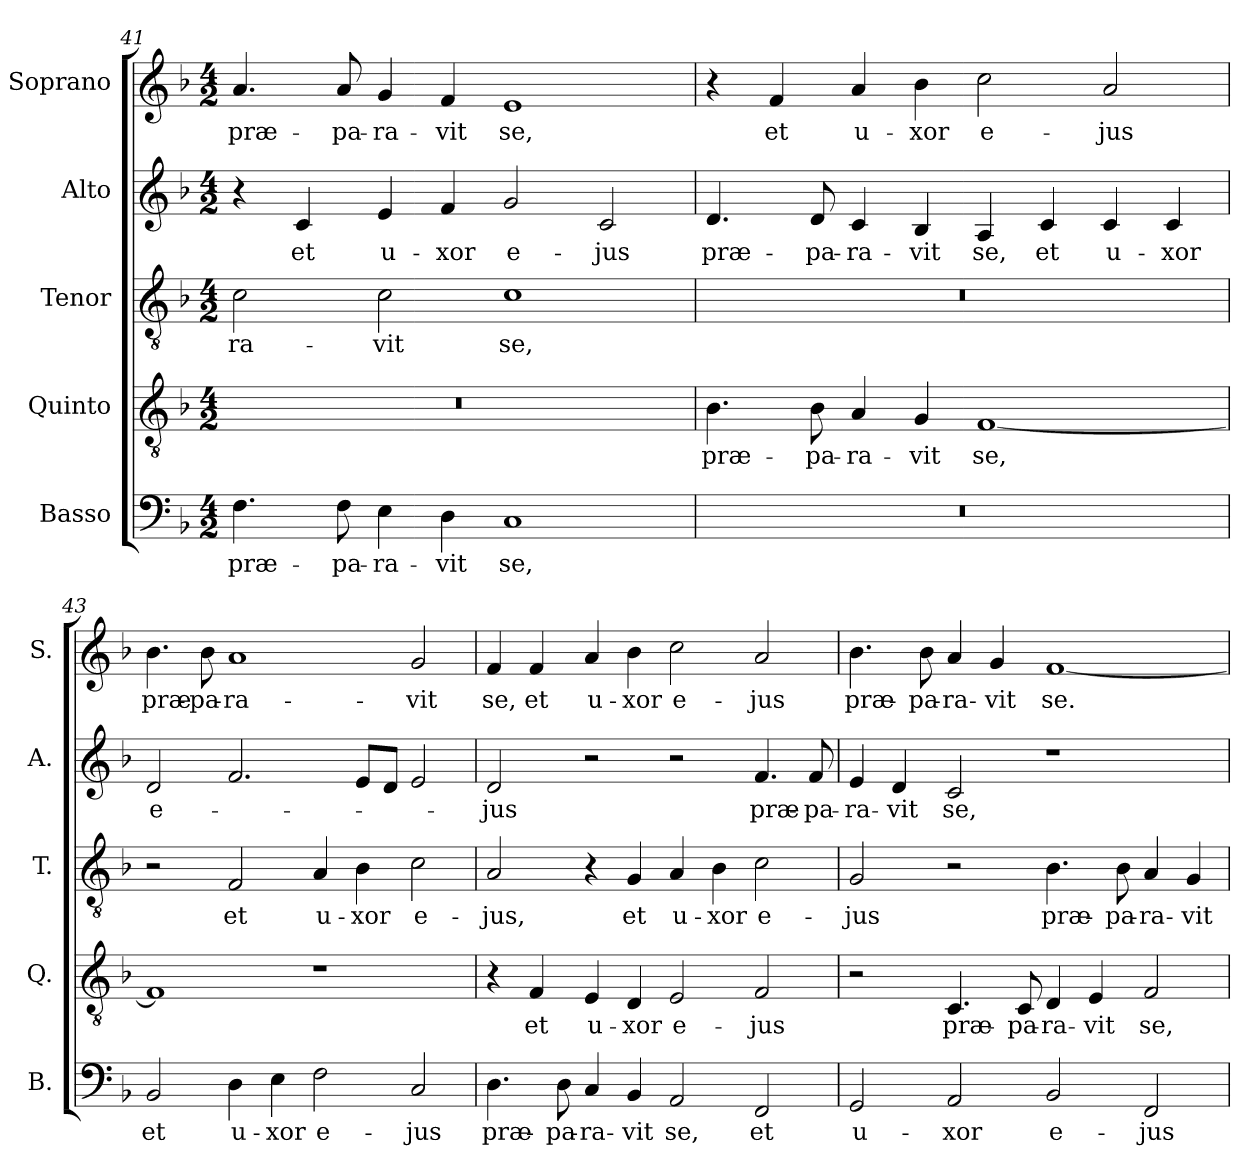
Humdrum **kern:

**kern	**text	**kern	**text	**kern	**text	**kern	**text	**kern	**text
*part5	*part5	*part4	*part4	*part3	*part3	*part2	*part2	*part1	*part1
*staff5	*staff5	*staff4	*staff4	*staff3	*staff3	*staff2	*staff2	*staff1	*staff1
*I"Basso	*	*I"Quinto	*	*I"Tenor	*	*I"Alto	*	*I"Soprano	*
*I'B.	*	*I'Q.	*	*I'T.	*	*I'A.	*	*I'S.	*
!!LO:LB:g=z
*clefF4	*	*clefGv2	*	*clefGv2	*	*clefG2	*	*clefG2	*
*	*	*ITrd7c12	*	*ITrd7c12	*	*	*	*	*
*k[b-]	*	*k[b-]	*	*k[b-]	*	*k[b-]	*	*k[b-]	*
*F:	*	*F:	*	*F:	*	*F:	*	*F:	*
*M4/2	*	*M4/2	*	*M4/2	*	*M4/2	*	*M4/2	*
=41	=41	=41	=41	=41	=41	=41	=41	=41	=41
!	!LO:LY:b:color=#000000	!LO:N:vis=1	!	!	!	!	!	!	!
!	!	!	!	!	!LO:LY:b:color=#000000	!	!	!	!
!	!	!	!	!	!	!	!	!	!LO:LY:b:color=#000000
4.Fi\	præ-	0r	.	2Ci\	-ra-	4r	.	4.ai/	præ-
!	!	!	!	!	!	!	!LO:LY:b:color=#000000	!	!
.	.	.	.	.	.	4ci/	et	.	.
!	!LO:LY:b:color=#000000	!	!	!	!	!	!	!	!
!	!	!	!	!	!	!	!	!	!LO:LY:b:color=#000000
8Fi\	-pa-	.	.	.	.	.	.	8ai/	-pa-
!	!LO:LY:b:color=#000000	!	!	!	!	!	!	!	!
!	!	!	!	!	!LO:LY:b:color=#000000	!	!	!	!
!	!	!	!	!	!	!	!LO:LY:b:color=#000000	!	!
!	!	!	!	!	!	!	!	!	!LO:LY:b:color=#000000
4Ei\	-ra-	.	.	2Ci\	-vit	4ei/	u-	4gi/	-ra-
!	!LO:LY:b:color=#000000	!	!	!	!	!	!	!	!
!	!	!	!	!	!	!	!LO:LY:b:color=#000000	!	!
!	!	!	!	!	!	!	!	!	!LO:LY:b:color=#000000
4Di\	-vit	.	.	.	.	4fi/	-xor	4fi/	-vit
!	!LO:LY:b:color=#000000	!	!	!	!	!	!	!	!
!	!	!	!	!	!LO:LY:b:color=#000000	!	!	!	!
!	!	!	!	!	!	!	!LO:LY:b:color=#000000	!	!
!	!	!	!	!	!	!	!	!	!LO:LY:b:color=#000000
1Ci	se,	.	.	1Ci	se,	2gi/	e-	1ei	se,
!	!	!	!	!	!	!	!LO:LY:b:color=#000000	!	!
.	.	.	.	.	.	2ci/	-jus	.	.
=42	=42	=42	=42	=42	=42	=42	=42	=42	=42
!LO:N:vis=1	!	!	!	!	!	!	!	!	!
!	!	!	!LO:LY:b:color=#000000	!LO:N:vis=1	!	!	!	!	!
!	!	!	!	!	!	!	!LO:LY:b:color=#000000	!	!
0r	.	4.BB-i\	præ-	0r	.	4.di/	præ-	4r	.
!	!	!	!	!	!	!	!	!	!LO:LY:b:color=#000000
.	.	.	.	.	.	.	.	4fi/	et
!	!	!	!LO:LY:b:color=#000000	!	!	!	!	!	!
!	!	!	!	!	!	!	!LO:LY:b:color=#000000	!	!
.	.	8BB-i\	-pa-	.	.	8di/	-pa-	.	.
!	!	!	!LO:LY:b:color=#000000	!	!	!	!	!	!
!	!	!	!	!	!	!	!LO:LY:b:color=#000000	!	!
!	!	!	!	!	!	!	!	!	!LO:LY:b:color=#000000
.	.	4AAi/	-ra-	.	.	4ci/	-ra-	4ai/	u-
!	!	!	!LO:LY:b:color=#000000	!	!	!	!	!	!
!	!	!	!	!	!	!	!LO:LY:b:color=#000000	!	!
!	!	!	!	!	!	!	!	!	!LO:LY:b:color=#000000
.	.	4GGi/	-vit	.	.	4B-i/	-vit	4b-i\	-xor
!	!	!	!LO:LY:b:color=#000000	!	!	!	!	!	!
!	!	!	!	!	!	!	!LO:LY:b:color=#000000	!	!
!	!	!	!	!	!	!	!	!	!LO:LY:b:color=#000000
.	.	[1FFi	se,	.	.	4Ai/	se,	2cci\	e-
!	!	!	!	!	!	!	!LO:LY:b:color=#000000	!	!
.	.	.	.	.	.	4ci/	et	.	.
!	!	!	!	!	!	!	!LO:LY:b:color=#000000	!	!
!	!	!	!	!	!	!	!	!	!LO:LY:b:color=#000000
.	.	.	.	.	.	4ci/	u-	2ai/	-jus
!	!	!	!	!	!	!	!LO:LY:b:color=#000000	!	!
.	.	.	.	.	.	4ci/	-xor	.	.
=43	=43	=43	=43	=43	=43	=43	=43	=43	=43
!	!LO:LY:b:color=#000000	!	!	!	!	!	!	!	!
!	!	!	!	!	!	!	!LO:LY:b:color=#000000	!	!
!	!	!	!	!	!	!	!	!	!LO:LY:b:color=#000000
2BB-i/	et	1FFi]	.	2r	.	2di/	e-	4.b-i\	præ-
!	!	!	!	!	!	!	!	!	!LO:LY:b:color=#000000
.	.	.	.	.	.	.	.	8b-i\	-pa-
!	!LO:LY:b:color=#000000	!	!	!	!	!	!	!	!
!	!	!	!	!	!LO:LY:b:color=#000000	!	!	!	!
!	!	!	!	!	!	!	!	!	!LO:LY:b:color=#000000
4Di\	u-	.	.	2FFi/	et	2.fi/	.	1ai	-ra-
!	!LO:LY:b:color=#000000	!	!	!	!	!	!	!	!
4Ei\	-xor	.	.	.	.	.	.	.	.
!	!LO:LY:b:color=#000000	!	!	!	!	!	!	!	!
!	!	!	!	!	!LO:LY:b:color=#000000	!	!	!	!
2Fi\	e-	1r	.	4AAi/	u-	.	.	.	.
!	!	!	!	!	!LO:LY:b:color=#000000	!	!	!	!
.	.	.	.	4BB-i\	-xor	8ei/L	.	.	.
.	.	.	.	.	.	8di/J	.	.	.
!	!LO:LY:b:color=#000000	!	!	!	!	!	!	!	!
!	!	!	!	!	!LO:LY:b:color=#000000	!	!	!	!
!	!	!	!	!	!	!	!	!	!LO:LY:b:color=#000000
2Ci/	-jus	.	.	2Ci\	e-	2ei/	.	2gi/	-vit
=44	=44	=44	=44	=44	=44	=44	=44	=44	=44
!	!LO:LY:b:color=#000000	!	!	!	!	!	!	!	!
!	!	!	!	!	!LO:LY:b:color=#000000	!	!	!	!
!	!	!	!	!	!	!	!LO:LY:b:color=#000000	!	!
!	!	!	!	!	!	!	!	!	!LO:LY:b:color=#000000
4.Di\	præ-	4r	.	2AAi/	-jus,	2di/	-jus	4fi/	se,
!	!	!	!LO:LY:b:color=#000000	!	!	!	!	!	!
!	!	!	!	!	!	!	!	!	!LO:LY:b:color=#000000
.	.	4FFi/	et	.	.	.	.	4fi/	et
!	!LO:LY:b:color=#000000	!	!	!	!	!	!	!	!
8Di\	-pa-	.	.	.	.	.	.	.	.
!	!LO:LY:b:color=#000000	!	!	!	!	!	!	!	!
!	!	!	!LO:LY:b:color=#000000	!	!	!	!	!	!
!	!	!	!	!	!	!	!	!	!LO:LY:b:color=#000000
4Ci/	-ra-	4EEi/	u-	4r	.	2r	.	4ai/	u-
!	!LO:LY:b:color=#000000	!	!	!	!	!	!	!	!
!	!	!	!LO:LY:b:color=#000000	!	!	!	!	!	!
!	!	!	!	!	!LO:LY:b:color=#000000	!	!	!	!
!	!	!	!	!	!	!	!	!	!LO:LY:b:color=#000000
4BB-i/	-vit	4DDi/	-xor	4GGi/	et	.	.	4b-i\	-xor
!	!LO:LY:b:color=#000000	!	!	!	!	!	!	!	!
!	!	!	!LO:LY:b:color=#000000	!	!	!	!	!	!
!	!	!	!	!	!LO:LY:b:color=#000000	!	!	!	!
!	!	!	!	!	!	!	!	!	!LO:LY:b:color=#000000
2AAi/	se,	2EEi/	e-	4AAi/	u-	2r	.	2cci\	e-
!	!	!	!	!	!LO:LY:b:color=#000000	!	!	!	!
.	.	.	.	4BB-i\	-xor	.	.	.	.
!	!LO:LY:b:color=#000000	!	!	!	!	!	!	!	!
!	!	!	!LO:LY:b:color=#000000	!	!	!	!	!	!
!	!	!	!	!	!LO:LY:b:color=#000000	!	!	!	!
!	!	!	!	!	!	!	!LO:LY:b:color=#000000	!	!
!	!	!	!	!	!	!	!	!	!LO:LY:b:color=#000000
2FFi/	et	2FFi/	-jus	2Ci\	e-	4.fi/	præ-	2ai/	-jus
!	!	!	!	!	!	!	!LO:LY:b:color=#000000	!	!
.	.	.	.	.	.	8fi/	-pa-	.	.
!!LO:LB:g=z
=45	=45	=45	=45	=45	=45	=45	=45	=45	=45
!	!LO:LY:b:color=#000000	!	!	!	!	!	!	!	!
!	!	!	!	!	!LO:LY:b:color=#000000	!	!	!	!
!	!	!	!	!	!	!	!LO:LY:b:color=#000000	!	!
!	!	!	!	!	!	!	!	!	!LO:LY:b:color=#000000
2GGi/	u-	2r	.	2GGi/	-jus	4ei/	-ra-	4.b-i\	præ-
!	!	!	!	!	!	!	!LO:LY:b:color=#000000	!	!
.	.	.	.	.	.	4di/	-vit	.	.
!	!	!	!	!	!	!	!	!	!LO:LY:b:color=#000000
.	.	.	.	.	.	.	.	8b-i\	-pa-
!	!LO:LY:b:color=#000000	!	!	!	!	!	!	!	!
!	!	!	!LO:LY:b:color=#000000	!	!	!	!	!	!
!	!	!	!	!	!	!	!LO:LY:b:color=#000000	!	!
!	!	!	!	!	!	!	!	!	!LO:LY:b:color=#000000
2AAi/	-xor	4.CCi/	præ-	2r	.	2ci/	se,	4ai/	-ra-
!	!	!	!	!	!	!	!	!	!LO:LY:b:color=#000000
.	.	.	.	.	.	.	.	4gi/	-vit
!	!	!	!LO:LY:b:color=#000000	!	!	!	!	!	!
.	.	8CCi/	-pa-	.	.	.	.	.	.
!	!LO:LY:b:color=#000000	!	!	!	!	!	!	!	!
!	!	!	!LO:LY:b:color=#000000	!	!	!	!	!	!
!	!	!	!	!	!LO:LY:b:color=#000000	!	!	!	!
!	!	!	!	!	!	!	!	!	!LO:LY:b:color=#000000
2BB-i/	e-	4DDi/	-ra-	4.BB-i\	præ-	1r	.	[1fi	se.
!	!	!	!LO:LY:b:color=#000000	!	!	!	!	!	!
.	.	4EEi/	-vit	.	.	.	.	.	.
!	!	!	!	!	!LO:LY:b:color=#000000	!	!	!	!
.	.	.	.	8BB-i\	-pa-	.	.	.	.
!	!LO:LY:b:color=#000000	!	!	!	!	!	!	!	!
!	!	!	!LO:LY:b:color=#000000	!	!	!	!	!	!
!	!	!	!	!	!LO:LY:b:color=#000000	!	!	!	!
2FFi/	-jus	2FFi/	se,	4AAi/	-ra-	.	.	.	.
!	!	!	!	!	!LO:LY:b:color=#000000	!	!	!	!
.	.	.	.	4GGi/	-vit	.	.	.	.
=	=	=	=	=	=	=	=	=	=
*-	*-	*-	*-	*-	*-	*-	*-	*-	*-
